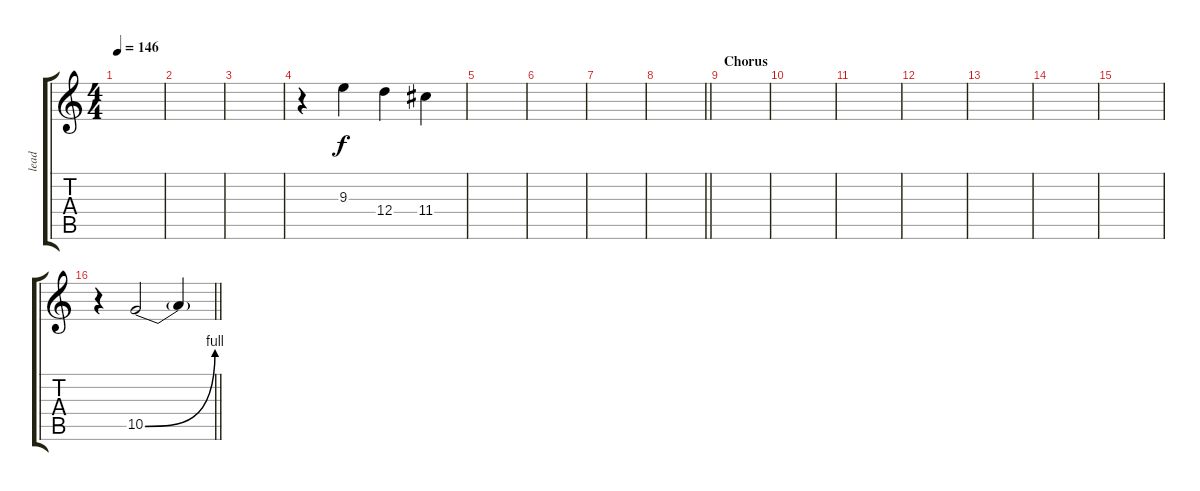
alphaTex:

\track ("lead" "lead") {instrument distortionguitar}
\staff {score tabs}
\tuning (E4 B3 G3 D3 A2 E2) {hide}
\ts (4 4)
\tempo 146
\clef g2
\ks c
|
|
|
r.4 9.3.4 12.4.4 11.4.4 |
|
|
|
\barLineRight lightlight
|
\section ("" "Chorus")
|
|
|
|
|
|
|
\barLineRight lightlight
r.4 10.5{be (bend 0 0 60 4)}.2 10.5{t}.4
